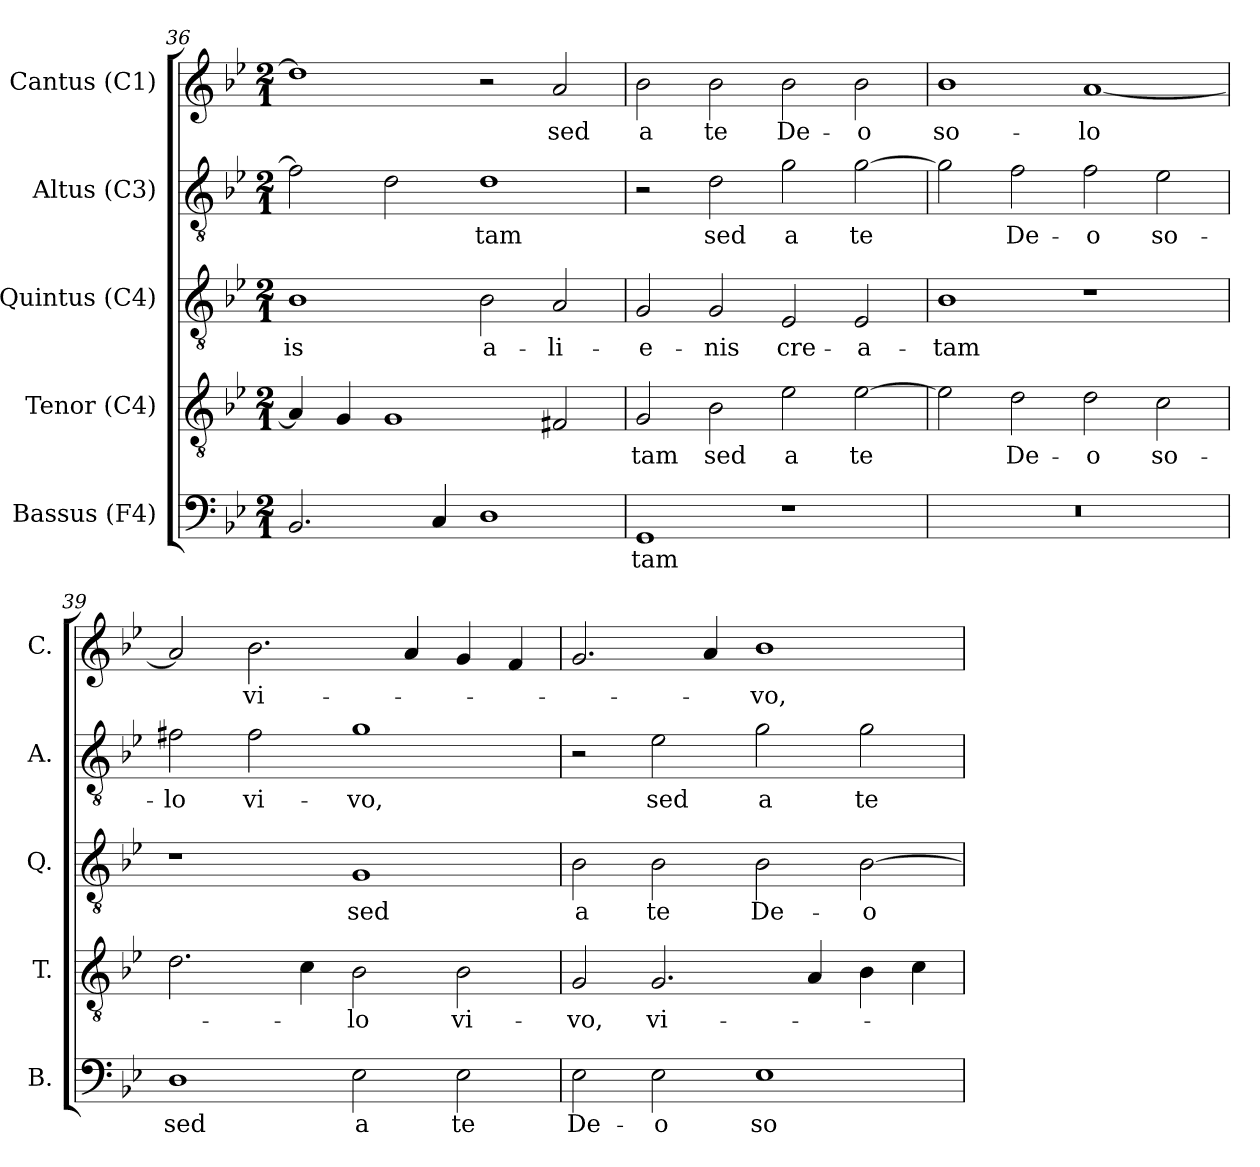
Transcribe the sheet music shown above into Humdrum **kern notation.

**kern	**text	**kern	**text	**kern	**text	**kern	**text	**kern	**text
*part5	*part5	*part4	*part4	*part3	*part3	*part2	*part2	*part1	*part1
*staff5	*staff5	*staff4	*staff4	*staff3	*staff3	*staff2	*staff2	*staff1	*staff1
*I"Bassus (F4)	*	*I"Tenor (C4)	*	*I"Quintus (C4)	*	*I"Altus (C3)	*	*I"Cantus (C1)	*
*I'B.	*	*I'T.	*	*I'Q.	*	*I'A.	*	*I'C.	*
!!LO:LB:g=z
*clefF4	*	*clefGv2	*	*clefGv2	*	*clefGv2	*	*clefG2	*
*	*	*	*	*ITrd7c12	*	*ITrd7c12	*	*	*
*k[b-e-]	*	*k[b-e-]	*	*k[b-e-]	*	*k[b-e-]	*	*k[b-e-]	*
*B-:	*	*B-:	*	*B-:	*	*B-:	*	*B-:	*
*M2/1	*	*M2/1	*	*M2/1	*	*M2/1	*	*M2/1	*
=36	=36	=36	=36	=36	=36	=36	=36	=36	=36
!	!	!	!	!	!LO:LY:b:color=#000000	!	!	!	!
2.BB-i/	.	4Ai/]	.	1BB-i	-is	2Fi\]	.	1ddi]	.
.	.	4Gi/	.	.	.	.	.	.	.
.	.	1Gi	.	.	.	2Di\	.	.	.
4Ci/	.	.	.	.	.	.	.	.	.
!	!	!	!	!	!LO:LY:b:color=#000000	!	!	!	!
!	!	!	!	!	!	!	!LO:LY:b:color=#000000	!	!
1Di	.	.	.	2BB-i\	a-	1Di	-tam	2r	.
!	!	!	!	!	!LO:LY:b:color=#000000	!	!	!	!
!	!	!	!	!	!	!	!	!	!LO:LY:b:color=#000000
.	.	2F#Xi/	.	2AAi/	-li-	.	.	2ai/	sed
=37	=37	=37	=37	=37	=37	=37	=37	=37	=37
!	!LO:LY:b:color=#000000	!	!	!	!	!	!	!	!
!	!	!	!LO:LY:b:color=#000000	!	!	!	!	!	!
!	!	!	!	!	!LO:LY:b:color=#000000	!	!	!	!
!	!	!	!	!	!	!	!	!	!LO:LY:b:color=#000000
1GGi	-tam	2Gi/	-tam	2GGi/	-e-	2r	.	2b-i\	a
!	!	!	!LO:LY:b:color=#000000	!	!	!	!	!	!
!	!	!	!	!	!LO:LY:b:color=#000000	!	!	!	!
!	!	!	!	!	!	!	!LO:LY:b:color=#000000	!	!
!	!	!	!	!	!	!	!	!	!LO:LY:b:color=#000000
.	.	2B-i\	sed	2GGi/	-nis	2Di\	sed	2b-i\	te
!	!	!	!LO:LY:b:color=#000000	!	!	!	!	!	!
!	!	!	!	!	!LO:LY:b:color=#000000	!	!	!	!
!	!	!	!	!	!	!	!LO:LY:b:color=#000000	!	!
!	!	!	!	!	!	!	!	!	!LO:LY:b:color=#000000
1r	.	2e-i\	a	2EE-i/	cre-	2Gi\	a	2b-i\	De-
!	!	!	!LO:LY:b:color=#000000	!	!	!	!	!	!
!	!	!	!	!	!LO:LY:b:color=#000000	!	!	!	!
!	!	!	!	!	!	!	!LO:LY:b:color=#000000	!	!
!	!	!	!	!	!	!	!	!	!LO:LY:b:color=#000000
.	.	[2e-i\	te	2EE-i/	-a-	[2Gi\	te	2b-i\	-o
=38	=38	=38	=38	=38	=38	=38	=38	=38	=38
!LO:N:vis=1	!	!	!	!	!	!	!	!	!
!	!	!	!	!	!LO:LY:b:color=#000000	!	!	!	!
!	!	!	!	!	!	!	!	!	!LO:LY:b:color=#000000
0r	.	2e-i\]	.	1BB-i	-tam	2Gi\]	.	1b-i	so-
!	!	!	!LO:LY:b:color=#000000	!	!	!	!	!	!
!	!	!	!	!	!	!	!LO:LY:b:color=#000000	!	!
.	.	2di\	De-	.	.	2Fi\	De-	.	.
!	!	!	!LO:LY:b:color=#000000	!	!	!	!	!	!
!	!	!	!	!	!	!	!LO:LY:b:color=#000000	!	!
!	!	!	!	!	!	!	!	!	!LO:LY:b:color=#000000
.	.	2di\	-o	1r	.	2Fi\	-o	[1ai	-lo
!	!	!	!LO:LY:b:color=#000000	!	!	!	!	!	!
!	!	!	!	!	!	!	!LO:LY:b:color=#000000	!	!
.	.	2ci\	so-	.	.	2E-i\	so-	.	.
=39	=39	=39	=39	=39	=39	=39	=39	=39	=39
!	!LO:LY:b:color=#000000	!	!	!	!	!	!	!	!
!	!	!	!	!	!	!	!LO:LY:b:color=#000000	!	!
1Di	sed	2.di\	.	1r	.	2F#Xi\	-lo	2ai/]	.
!	!	!	!	!	!	!	!LO:LY:b:color=#000000	!	!
!	!	!	!	!	!	!	!	!	!LO:LY:b:color=#000000
.	.	.	.	.	.	2F#i\	vi-	2.b-i\	vi-
.	.	4ci\	.	.	.	.	.	.	.
!	!LO:LY:b:color=#000000	!	!	!	!	!	!	!	!
!	!	!	!LO:LY:b:color=#000000	!	!	!	!	!	!
!	!	!	!	!	!LO:LY:b:color=#000000	!	!	!	!
!	!	!	!	!	!	!	!LO:LY:b:color=#000000	!	!
2E-i\	a	2B-i\	-lo	1GGi	sed	1Gi	-vo,	.	.
.	.	.	.	.	.	.	.	4ai/	.
!	!LO:LY:b:color=#000000	!	!	!	!	!	!	!	!
!	!	!	!LO:LY:b:color=#000000	!	!	!	!	!	!
2E-i\	te	2B-i\	vi-	.	.	.	.	4gi/	.
.	.	.	.	.	.	.	.	4fi/	.
=40	=40	=40	=40	=40	=40	=40	=40	=40	=40
!	!LO:LY:b:color=#000000	!	!	!	!	!	!	!	!
!	!	!	!LO:LY:b:color=#000000	!	!	!	!	!	!
!	!	!	!	!	!LO:LY:b:color=#000000	!	!	!	!
2E-i\	De-	2Gi/	-vo,	2BB-i\	a	2r	.	2.gi/	.
!	!LO:LY:b:color=#000000	!	!	!	!	!	!	!	!
!	!	!	!LO:LY:b:color=#000000	!	!	!	!	!	!
!	!	!	!	!	!LO:LY:b:color=#000000	!	!	!	!
!	!	!	!	!	!	!	!LO:LY:b:color=#000000	!	!
2E-i\	-o	2.Gi/	vi-	2BB-i\	te	2E-i\	sed	.	.
.	.	.	.	.	.	.	.	4ai/	.
!	!LO:LY:b:color=#000000	!	!	!	!	!	!	!	!
!	!	!	!	!	!LO:LY:b:color=#000000	!	!	!	!
!	!	!	!	!	!	!	!LO:LY:b:color=#000000	!	!
!	!	!	!	!	!	!	!	!	!LO:LY:b:color=#000000
1E-i	so-	.	.	2BB-i\	De-	2Gi\	a	1b-i	-vo,
.	.	4Ai/	.	.	.	.	.	.	.
!	!	!	!	!	!LO:LY:b:color=#000000	!	!	!	!
!	!	!	!	!	!	!	!LO:LY:b:color=#000000	!	!
.	.	4B-i\	.	[2BB-i\	-o	2Gi\	te	.	.
.	.	4ci\	.	.	.	.	.	.	.
=	=	=	=	=	=	=	=	=	=
*-	*-	*-	*-	*-	*-	*-	*-	*-	*-
